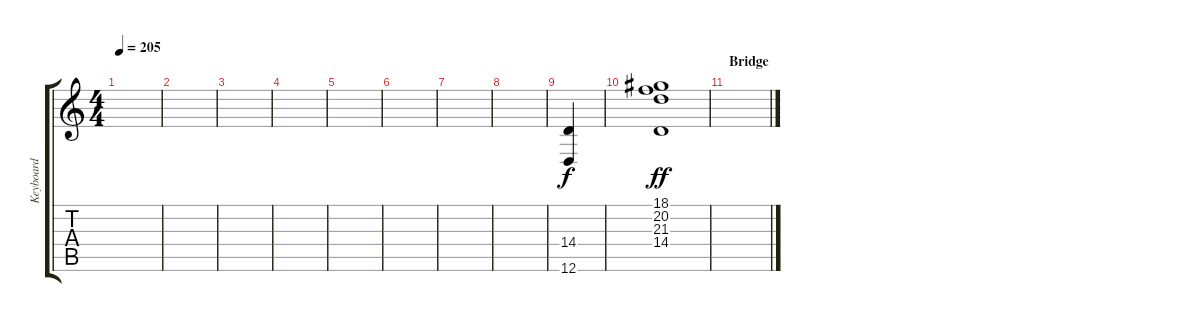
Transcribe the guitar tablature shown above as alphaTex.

\track ("Keyboard" "Keyboard") {instrument stringensemble1}
\staff {score tabs}
\tuning (D4 A3 F3 C3 G2 D2) {hide}
\ts (4 4)
\tempo 205
\clef g2
\ks c
|
|
|
|
|
|
|
|
(14.4 12.6).4{instrument tubularbells} |
(18.1 20.2 21.3 14.4).1{dy ff instrument tubularbells} |
\section ("" "Bridge")
